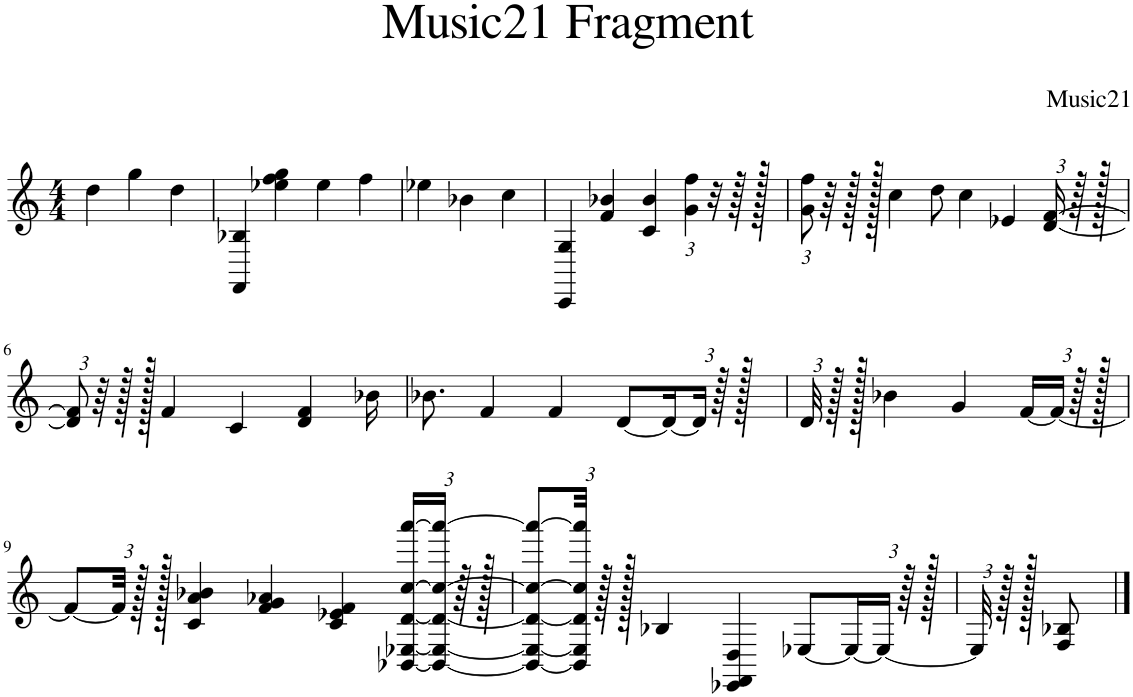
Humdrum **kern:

**kern
*part1
*staff1
*I"Piano
*I'Pno
*clefG2
*k[]
*M4/4
=1
4dd\
4gg\
4dd\
=2
4FF/ 4B-X/
4ee-X\ 4ff\ 4gg\
4ee-\
4ff\
=3
4ee-X\
4b-X\
4cc\
=4
4CC/ 4G/
4f/ 4b-X/
4c/ 4b-/
6g\ 6ff\
32r
128r
512r
64.ryy
=5
12g\ 12ff\
64r
256r
1024r
4cc\
8dd\
4cc\
4e-X/
[24d/ [24f/
128r
512r
!!LO:LB:g=z
=6
12d/] 12f/]
64r
256r
1024r
4f/
4c/
4d/ 4f/
16b-X\
128.ryy
=7
8.b-X\
4f/
4f/
[8d/L
16d/L_
24d/JJ]
128r
512r
64.ryy
=8
48d/
256r
1024r
4b-X\
4g/
[16f/LL
24f/JJ_
128r
512r
!!LO:LB:g=z
=9
8f/L_
48f/Jkk]
256r
1024r
4c/ 4a/ 4b-X/
4f/ 4g/ 4a-X/
4c/ 4e-X/ 4f/
[16BB-X/ [16E-X/ [16d/ [16cc/ [16aaa/LL
24BB-/_ 24E-/_ 24d/_ 24cc/_ 24aaa/_JJ
128r
512r
=10
8BB-/_ 8E-/_ 8d/_ 8cc/_ 8aaa/_L
48BB-/] 48E-/] 48d/] 48cc/] 48aaa/]Jkk
256r
1024r
4B-X/
4EE-X/ 4FF/ 4D/
[8E-X/L
16E-/L_
24E-/JJ_
128r
512r
=11
48E-/]
256r
1024r
8F/ 8B-X/
128.ryy
==
*-
